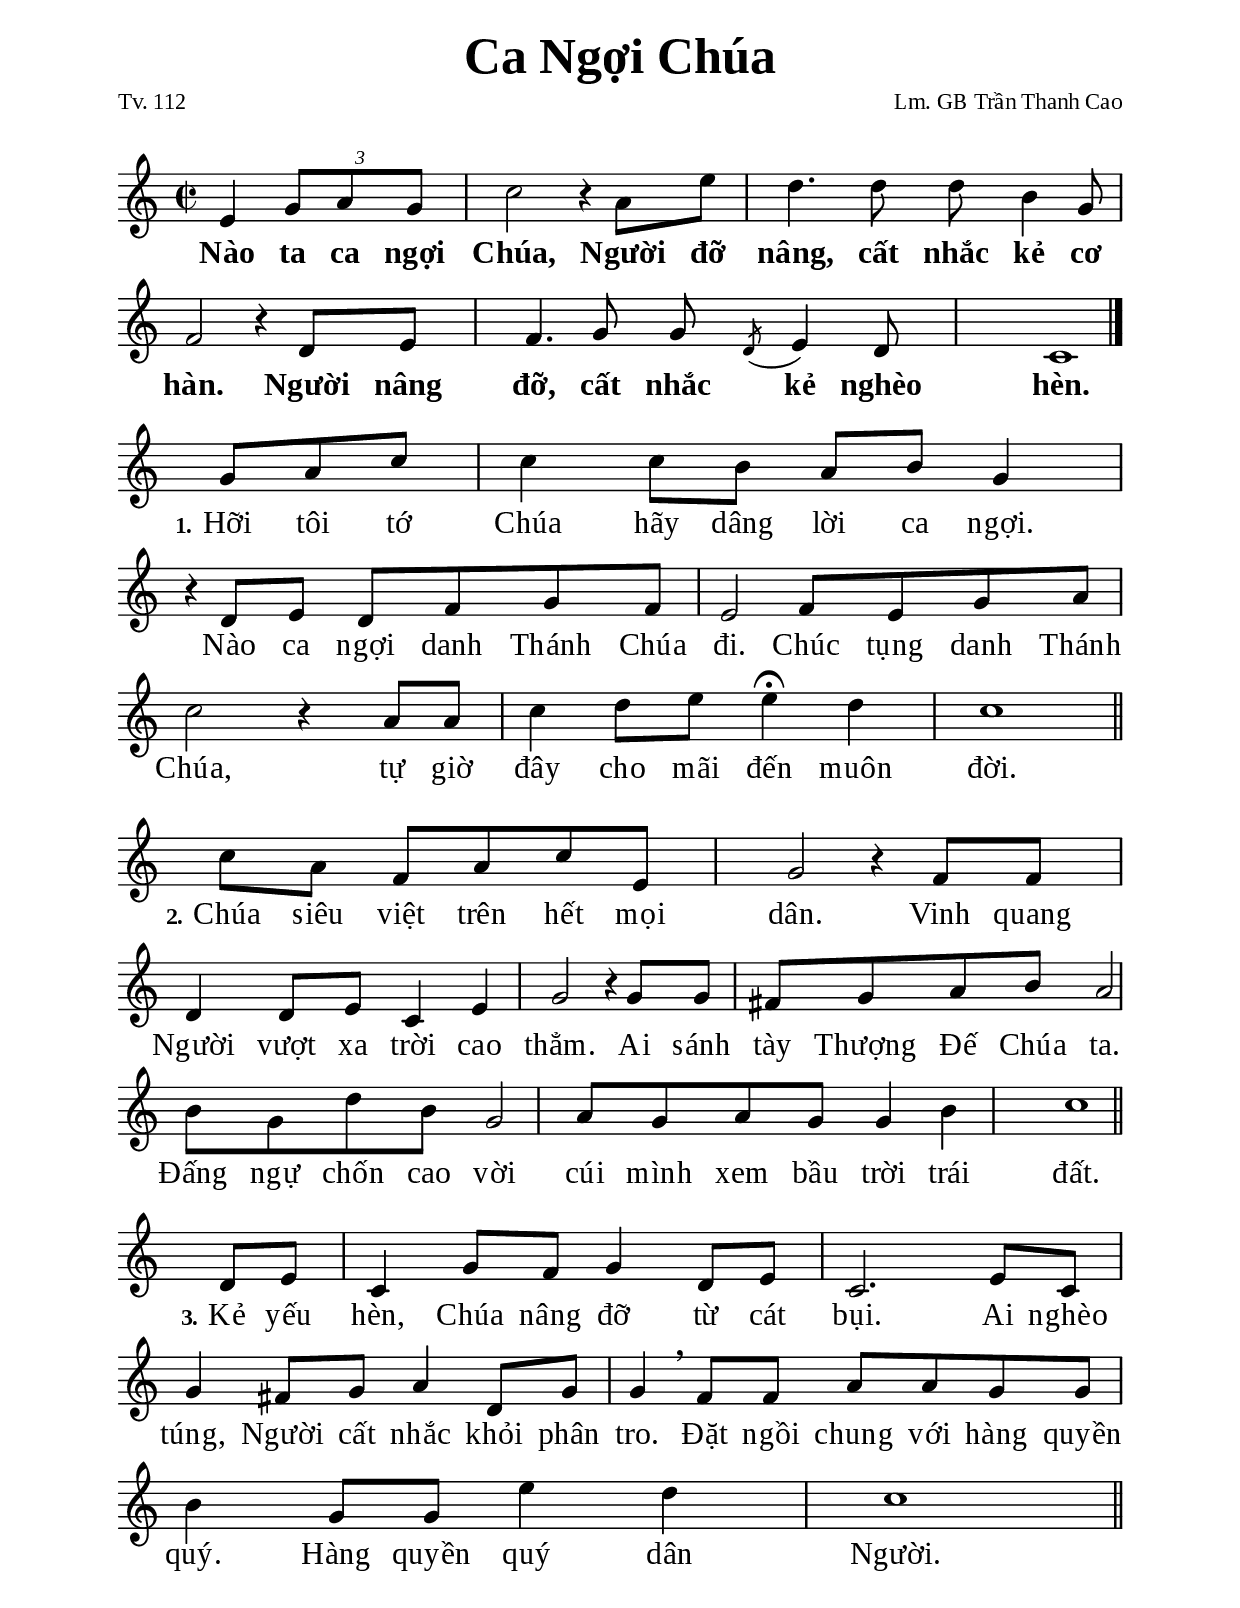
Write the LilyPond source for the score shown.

% Cài đặt chung
\version "2.20.0"
\include "english.ly"

\header {
  title = \markup { \fontsize #3 "Ca Ngợi Chúa" }
  poet = "Tv. 112"
  composer = "Lm. GB Trần Thanh Cao"
  arranger = " "
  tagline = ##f
}

\paper {
  #(set-paper-size "a4")
  top-margin = 10\mm
  bottom-margin = 10\mm
  left-margin = 20\mm
  right-margin = 20\mm
  indent = #0
  #(define fonts
    (make-pango-font-tree
      "Liberation Serif"
      "Liberation Serif"
      "Liberation Serif"
      (/ 20 20)))
  page-count = #1
}

% Nhạc điệp khúc
nhacDiepKhuc = \relative c' {
  \partial 2 e4 \tuplet 3/2 { g8 a g } |
  c2 r4 a8 e' |
  d4. d8 d b4 g8 |
  f2 r4 d8 e |
  f4. g8 g \acciaccatura d8 e4 d8 |
  c1 \bar "|."
}

% Nhạc phiên khúc
nhacPhienKhucMot = \relative c'' {
  \partial 4. g8 a c |
  c4 c8 b a b g4 |
  r d8 e d f g f |
  e2 f8 e g a |
  c2 r4 a8 a |
  c4 d8 e e4 \fermata d |
  c1 \bar "||"
}

nhacPhienKhucHai = \relative c'' {
  \partial 2. c8 a f a c e, |
  g2 r4 f8 f |
  d4 d8 e c4 e |
  g2 r4 g8 g |
  fs g a b a2 |
  b8 g d' b g2 |
  a8 g a g g4 b |
  c1 \bar "||"
}

nhacPhienKhucBa = \relative c' {
  \partial 4 d8 e |
  c4 g'8 f g4 d8 e |
  c2. e8 c |
  g'4 fs8 g a4 d,8 g |
  g4 \breathe f8 f a a g g |
  b4 g8 g e'4 d |
  c1 \bar "||"
}

% Lời điệp khúc
loiDiepKhuc = \lyricmode {
  Nào ta ca ngợi Chúa,
  Người đỡ nâng, cất nhắc kẻ cơ hàn.
  Người nâng đỡ, cất nhắc kẻ nghèo hèn.
}

% Lời phiên khúc
loiPhienKhucMot = \lyricmode {
  \set stanza = #"1."
  Hỡi tôi tớ Chúa hãy dâng lời ca ngợi.
  Nào ca ngợi danh Thánh Chúa đi.
  Chúc tụng danh Thánh Chúa,
  tự giờ đây cho mãi đến muôn đời.
}

loiPhienKhucHai = \lyricmode {
  \set stanza = #"2."
  Chúa siêu việt trên hết mọi dân.
  Vinh quang Người vượt xa trời cao thẳm.
  Ai sánh tày Thượng Đế Chúa ta.
  Đấng ngự chốn cao vời cúi mình xem bầu trời trái đất.
}

loiPhienKhucBa = \lyricmode {
  \set stanza = #"3."
  Kẻ yếu hèn, Chúa nâng đỡ từ cát bụi.
  Ai nghèo túng, Người cất nhắc khỏi phân tro.
  Đặt ngồi chung với hàng quyền quý.
  Hàng quyền quý dân Người.
}


% Dàn trang
\score {
  \new ChoirStaff <<
    \new Staff = diepKhuc \with {
        \consists "Merge_rests_engraver"
        \magnifyStaff #(magstep +1)
      }
      <<
      \new Voice = beSop {
        \key c \major \time 2/2 \stemNeutral \nhacDiepKhuc
      }
    >>
    \new Lyrics \lyricsto beSop \loiDiepKhuc
  >>
  \layout {
    \override Lyrics.LyricText.font-series = #'bold
    \override Lyrics.LyricText.font-size = #+3
    \override Lyrics.LyricSpace.minimum-distance = #2.3
    \override Score.BarNumber.break-visibility = ##(#f #f #f)
    \override Score.SpacingSpanner.uniform-stretching = ##t
    \override Score.SpacingSpanner packed-spacing = ##t
  }
}

\score {
  \new ChoirStaff <<
    \new Staff = phienKhuc \with {
        \magnifyStaff #(magstep +1)
      }
      <<
      \new Voice = beSop {
        \key c \major \time 2/2 \nhacPhienKhucMot
      }
    >>
    \new Lyrics \lyricsto beSop \loiPhienKhucMot
  >>
  \layout {
    \override Staff.TimeSignature.transparent = ##t
    \override Lyrics.LyricText.font-size = #+3
    \override Lyrics.LyricSpace.minimum-distance = #2.5
    \override Score.BarNumber.break-visibility = ##(#f #f #f)
    \override Score.SpacingSpanner.uniform-stretching = ##t
  } 
}

\score {
  \new ChoirStaff <<
    \new Staff = phienKhuc \with {
        \magnifyStaff #(magstep +1)
      }
      <<
      \new Voice = beSop {
        \key c \major \time 2/2 \nhacPhienKhucHai
      }
    >>
    \new Lyrics \lyricsto beSop \loiPhienKhucHai
  >>
  \layout {
    \override Staff.TimeSignature.transparent = ##t
    \override Lyrics.LyricText.font-size = #+3
    \override Lyrics.LyricSpace.minimum-distance = #2.1
    \override Score.BarNumber.break-visibility = ##(#f #f #f)
    \override Score.SpacingSpanner.uniform-stretching = ##t
    \override Score.SpacingSpanner packed-spacing = ##t
  } 
}

\score {
  \new ChoirStaff <<
    \new Staff = phienKhuc \with {
        \magnifyStaff #(magstep +1)
      }
      <<
      \new Voice = beSop {
        \key c \major \time 2/2 \nhacPhienKhucBa
      }
    >>
    \new Lyrics \lyricsto beSop \loiPhienKhucBa
  >>
  \layout {
    \override Staff.TimeSignature.transparent = ##t
    \override Lyrics.LyricText.font-size = #+3
    \override Lyrics.LyricSpace.minimum-distance = #1.4
    \override Score.BarNumber.break-visibility = ##(#f #f #f)
    \override Score.SpacingSpanner.uniform-stretching = ##t
    %\override Score.SpacingSpanner packed-spacing = ##t
  } 
}
